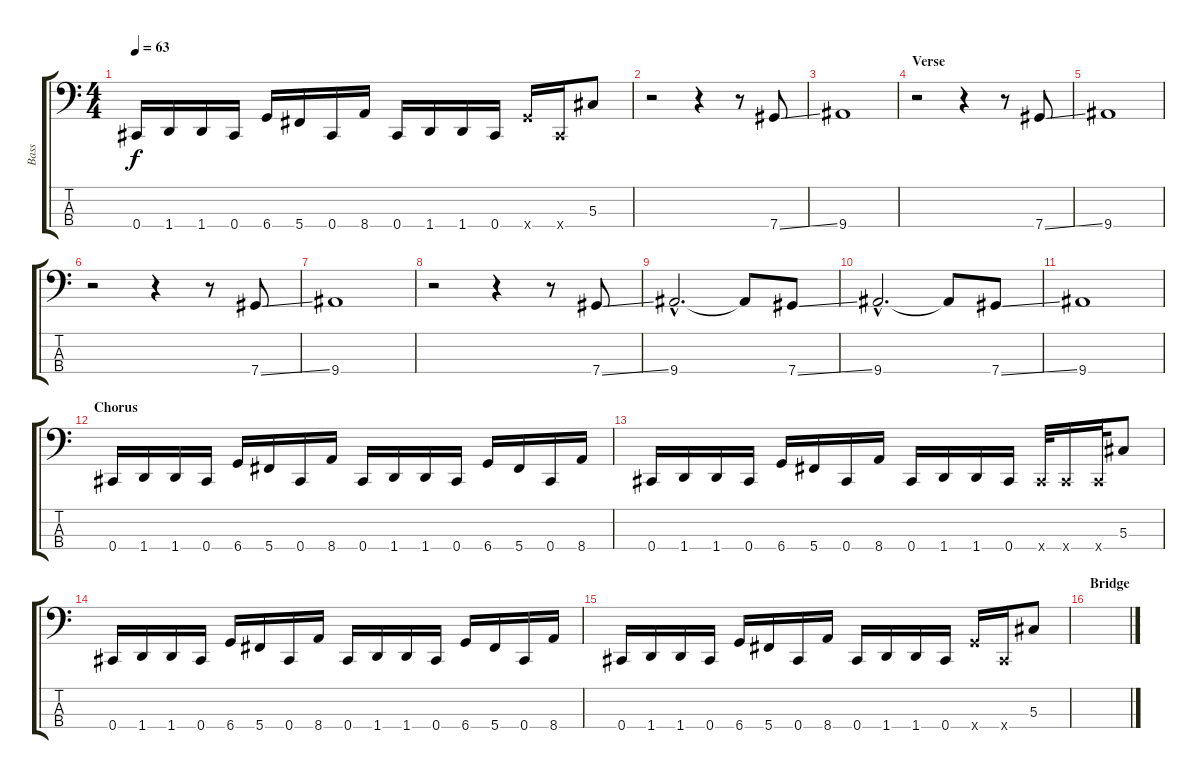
\track ("Bass" "Bass") {instrument electricbassfinger}
\staff {score tabs}
\tuning (Gb2 Db2 Ab1 Db1) {hide}
\ts (4 4)
\tempo 63
\clef f4
\ks c
0.4.16{dy f} 1.4.16 1.4.16 0.4.16 6.4.16 5.4.16 0.4.16 8.4.16 0.4.16 1.4.16 1.4.16 0.4.16 6.4{x}.16 0.4{x}.16 5.3.8 |
r.2 r.4 r.8 7.4{ss}.8 |
9.4.1 |
\section ("" "Verse")
r.2 r.4 r.8 7.4{ss}.8 |
9.4.1 |
r.2 r.4 r.8 7.4{ss}.8 |
9.4.1 |
r.2 r.4 r.8 7.4{ss}.8 |
9.4{hac}.2{d} 9.4{t}.8 7.4{ss}.8 |
9.4{hac}.2{d} 9.4{t}.8 7.4{ss}.8 |
9.4.1 |
\section ("" "Chorus")
0.4.16 1.4.16 1.4.16 0.4.16 6.4.16 5.4.16 0.4.16 8.4.16 0.4.16 1.4.16 1.4.16 0.4.16 6.4.16 5.4.16 0.4.16 8.4.16 |
0.4.16 1.4.16 1.4.16 0.4.16 6.4.16 5.4.16 0.4.16 8.4.16 0.4.16 1.4.16 1.4.16 0.4.16 0.4{x}.32 0.4{x}.16 0.4{x}.32 5.3.8 |
0.4.16 1.4.16 1.4.16 0.4.16 6.4.16 5.4.16 0.4.16 8.4.16 0.4.16 1.4.16 1.4.16 0.4.16 6.4.16 5.4.16 0.4.16 8.4.16 |
0.4.16 1.4.16 1.4.16 0.4.16 6.4.16 5.4.16 0.4.16 8.4.16 0.4.16 1.4.16 1.4.16 0.4.16 6.4{x}.16 0.4{x}.16 5.3.8 |
\section ("" "Bridge")
